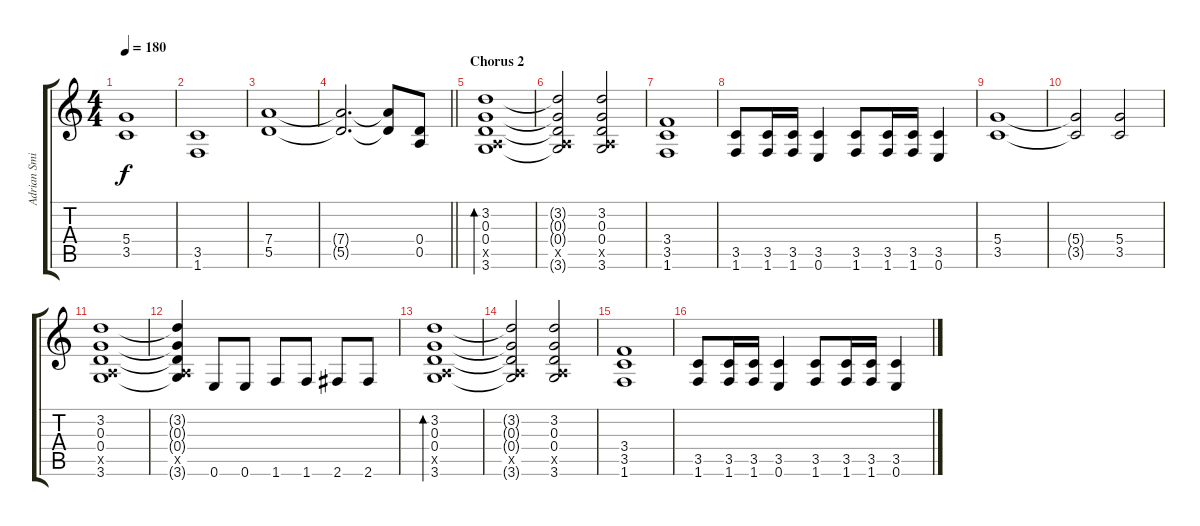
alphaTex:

\track ("Adrian Smith" "Adrian Smi") {instrument overdrivenguitar}
\staff {score tabs}
\tuning (E4 B3 G3 D3 A2 E2) {hide}
\ts (4 4)
\tempo 180
\clef g2
\ks c
(5.4 3.5).1{dy f} |
(3.5 1.6).1 |
(7.4 5.5).1 |
\barLineRight lightlight
(7.4{t} 5.5{t}).2{d} (7.4{t} 5.5{t}).8 (0.4 0.5).8 |
\section ("" "Chorus 2")
(3.2 0.3 0.4 0.5{x} 3.6).1{bd 240} |
(3.2{t} 0.3{t} 0.4{t} 0.5{x} 3.6{t}).2 (3.2 0.3 0.4 0.5{x} 3.6).2 |
(3.4 3.5 1.6).1 |
(3.5 1.6).8 (3.5 1.6).16 (3.5 1.6).16 (3.5 0.6).4 (3.5 1.6).8 (3.5 1.6).16 (3.5 1.6).16 (3.5 0.6).4 |
(5.4 3.5).1 |
(5.4{t} 3.5{t}).2 (5.4 3.5).2 |
(3.2 0.3 0.4 0.5{x} 3.6).1 |
(3.2{t} 0.3{t} 0.4{t} 0.5{x} 3.6{t}).4 0.6.8 0.6.8 1.6.8 1.6.8 2.6.8 2.6.8 |
(3.2 0.3 0.4 0.5{x} 3.6).1{bd 240} |
(3.2{t} 0.3{t} 0.4{t} 0.5{x} 3.6{t}).2 (3.2 0.3 0.4 0.5{x} 3.6).2 |
(3.4 3.5 1.6).1 |
(3.5 1.6).8 (3.5 1.6).16 (3.5 1.6).16 (3.5 0.6).4 (3.5 1.6).8 (3.5 1.6).16 (3.5 1.6).16 (3.5 0.6).4
